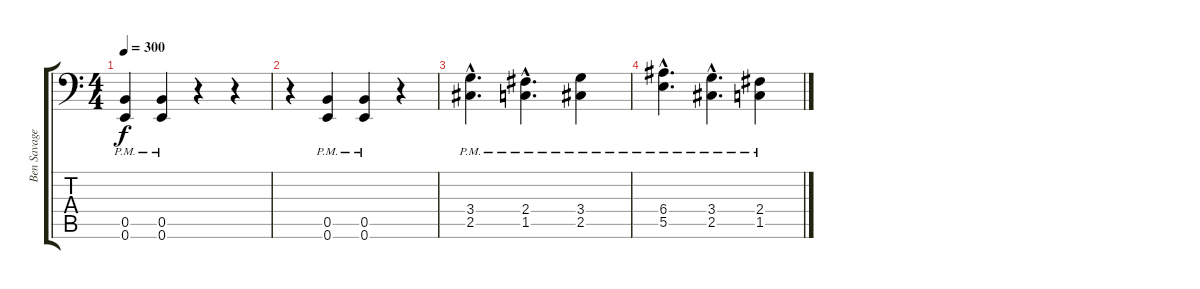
\track ("Ben Savage (8-String)" "Ben Savage") {instrument distortionguitar}
\staff {score tabs}
\tuning (Gb3 Db3 A2 E2 B1 E1) {hide}
\ts (4 4)
\tempo 300
\clef f4
\ks c
(0.5{pm} 0.6{pm}).4{dy f} (0.5{pm} 0.6{pm}).4 r.4 r.4 |
r.4 (0.5{pm} 0.6{pm}).4 (0.5{pm} 0.6{pm}).4 r.4 |
(3.4{hac pm} 2.5{hac pm}).4{d} (2.4{hac pm} 1.5{hac pm}).4{d} (3.4{pm} 2.5{pm}).4 |
(6.4{hac pm} 5.5{hac pm}).4{d} (3.4{hac pm} 2.5{hac pm}).4{d} (2.4{pm} 1.5{pm}).4
